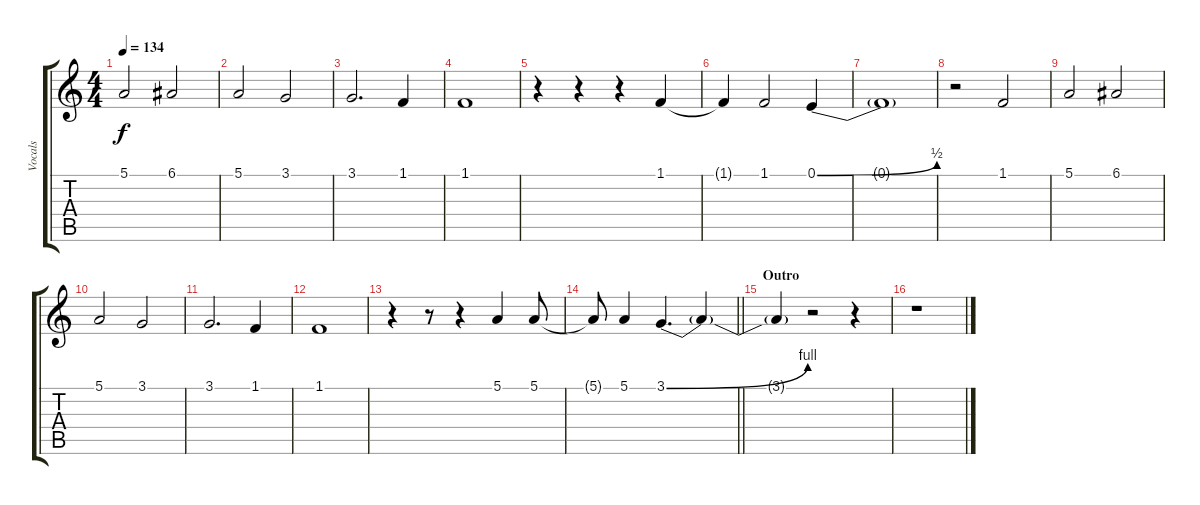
\track ("Vocals" "Vocals") {instrument flute}
\staff {score tabs}
\tuning (E4 B3 G3 D3 A2 E2) {hide}
\ts (4 4)
\tempo 134
\clef g2
\ks c
5.1.2{dy f} 6.1.2 |
5.1.2 3.1.2 |
3.1.2{d} 1.1.4 |
1.1.1 |
r.4 r.4 r.4 1.1.4 |
1.1{t}.4 1.1.2 0.1{be (bend 0 0 60 2)}.4 |
0.1{t}.1 |
r.2 1.1.2 |
5.1.2 6.1.2 |
5.1.2 3.1.2 |
3.1.2{d} 1.1.4 |
1.1.1 |
r.4 r.8 r.4 5.1.4 5.1.8 |
\barLineRight lightlight
5.1{t}.8 5.1.4 3.1{be (bend 0 0 60 4)}.4{d} 3.1{t}.4 |
\section ("" "Outro")
3.1{t}.4 r.2 r.4 |
r.1
